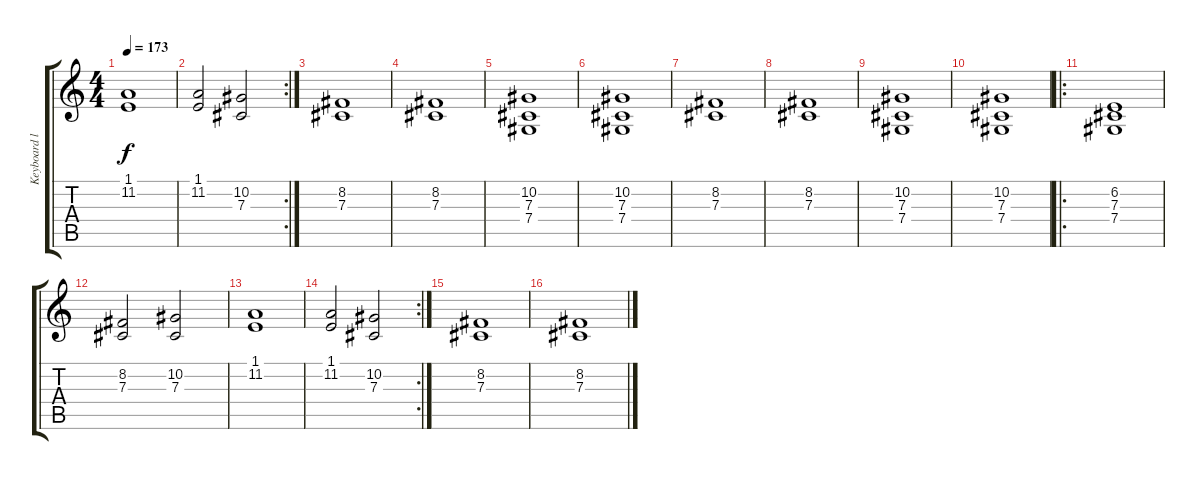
\track ("Keyboard left hand" "Keyboard l") {instrument lead6voice}
\staff {score tabs}
\tuning (Eb4 Bb3 Gb3 Db3 Ab2 Eb2) {hide}
\ts (4 4)
\tempo 173
\clef g2
\ks c
(1.1 11.2).1{dy f} |
\rc 2
(1.1 11.2).2 (10.2 7.3).2 |
(8.2 7.3).1 |
(8.2 7.3).1 |
(10.2 7.3 7.4).1 |
(10.2 7.3 7.4).1 |
(8.2 7.3).1 |
(8.2 7.3).1 |
(10.2 7.3 7.4).1 |
(10.2 7.3 7.4).1 |
\ro
(6.2 7.3 7.4).1 |
(8.2 7.3).2 (10.2 7.3).2 |
(1.1 11.2).1 |
\rc 2
(1.1 11.2).2 (10.2 7.3).2 |
(8.2 7.3).1 |
(8.2 7.3).1
